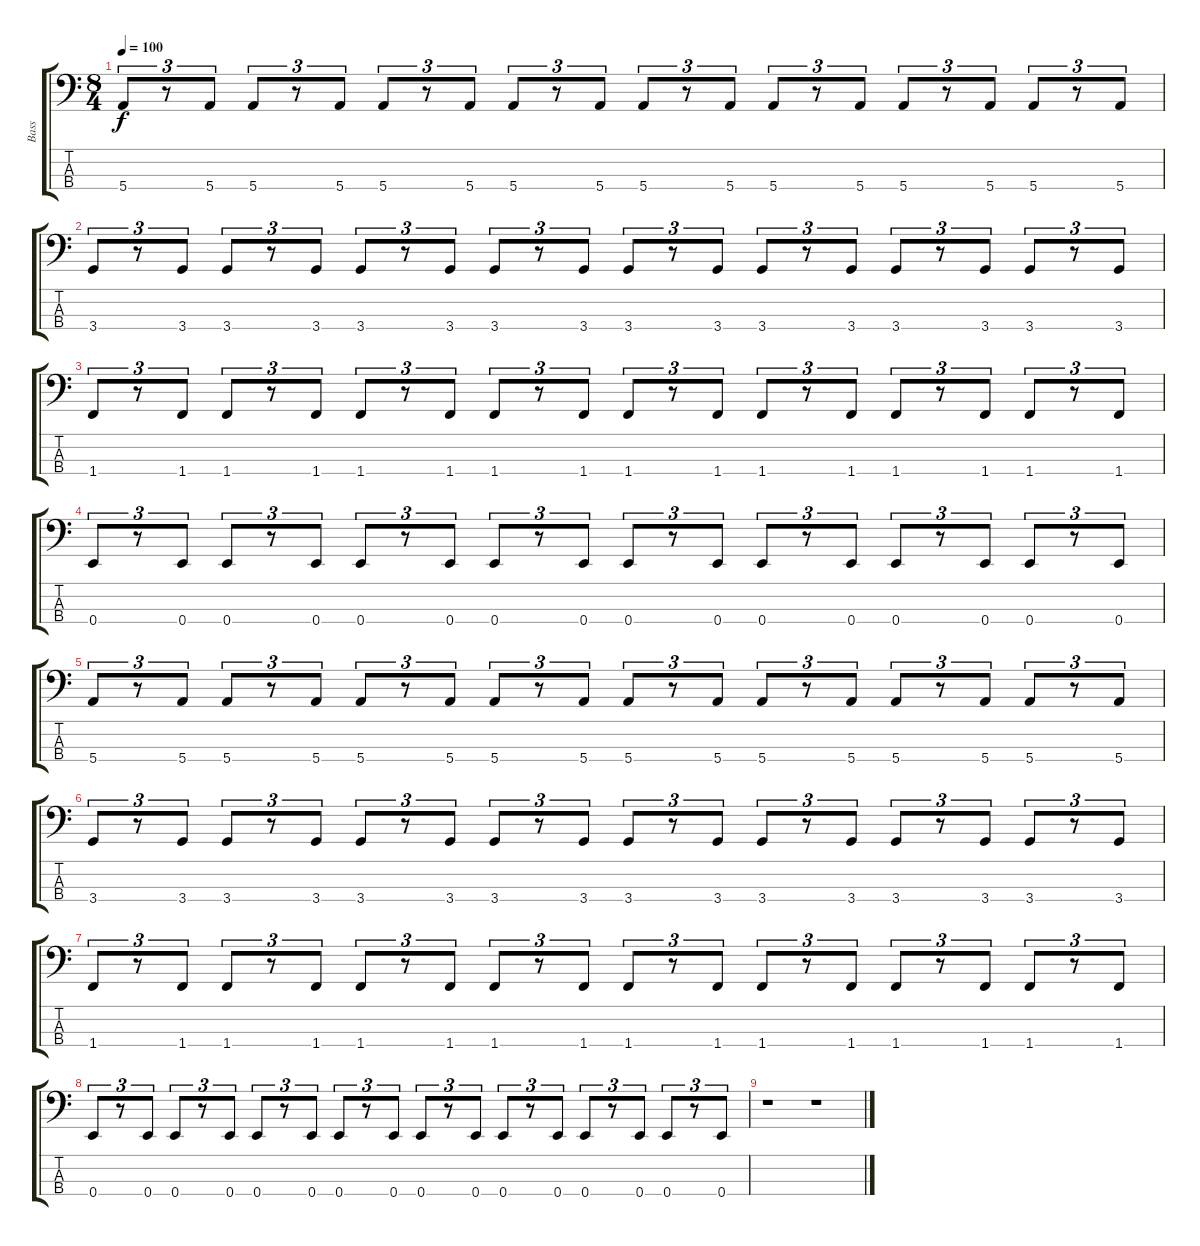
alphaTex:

\track ("Bass" "Bass") {instrument electricbassfinger}
\staff {score tabs}
\tuning (G2 D2 A1 E1) {hide}
\ts (8 4)
\tempo 100
\clef f4
\ks c
5.4.8{tu (3 2) dy f volume 12} r.8{tu (3 2)} 5.4.8{tu (3 2)} 5.4.8{tu (3 2)} r.8{tu (3 2)} 5.4.8{tu (3 2)} 5.4.8{tu (3 2)} r.8{tu (3 2)} 5.4.8{tu (3 2)} 5.4.8{tu (3 2)} r.8{tu (3 2)} 5.4.8{tu (3 2)} 5.4.8{tu (3 2)} r.8{tu (3 2)} 5.4.8{tu (3 2)} 5.4.8{tu (3 2)} r.8{tu (3 2)} 5.4.8{tu (3 2)} 5.4.8{tu (3 2)} r.8{tu (3 2)} 5.4.8{tu (3 2)} 5.4.8{tu (3 2)} r.8{tu (3 2)} 5.4.8{tu (3 2)} |
3.4.8{tu (3 2)} r.8{tu (3 2)} 3.4.8{tu (3 2)} 3.4.8{tu (3 2)} r.8{tu (3 2)} 3.4.8{tu (3 2)} 3.4.8{tu (3 2)} r.8{tu (3 2)} 3.4.8{tu (3 2)} 3.4.8{tu (3 2)} r.8{tu (3 2)} 3.4.8{tu (3 2)} 3.4.8{tu (3 2)} r.8{tu (3 2)} 3.4.8{tu (3 2)} 3.4.8{tu (3 2)} r.8{tu (3 2)} 3.4.8{tu (3 2)} 3.4.8{tu (3 2)} r.8{tu (3 2)} 3.4.8{tu (3 2)} 3.4.8{tu (3 2)} r.8{tu (3 2)} 3.4.8{tu (3 2)} |
1.4.8{tu (3 2) volume 8} r.8{tu (3 2)} 1.4.8{tu (3 2)} 1.4.8{tu (3 2)} r.8{tu (3 2)} 1.4.8{tu (3 2)} 1.4.8{tu (3 2)} r.8{tu (3 2)} 1.4.8{tu (3 2)} 1.4.8{tu (3 2)} r.8{tu (3 2)} 1.4.8{tu (3 2)} 1.4.8{tu (3 2)} r.8{tu (3 2)} 1.4.8{tu (3 2)} 1.4.8{tu (3 2)} r.8{tu (3 2)} 1.4.8{tu (3 2)} 1.4.8{tu (3 2)} r.8{tu (3 2)} 1.4.8{tu (3 2)} 1.4.8{tu (3 2)} r.8{tu (3 2)} 1.4.8{tu (3 2)} |
0.4.8{tu (3 2)} r.8{tu (3 2)} 0.4.8{tu (3 2)} 0.4.8{tu (3 2)} r.8{tu (3 2)} 0.4.8{tu (3 2)} 0.4.8{tu (3 2)} r.8{tu (3 2)} 0.4.8{tu (3 2)} 0.4.8{tu (3 2)} r.8{tu (3 2)} 0.4.8{tu (3 2)} 0.4.8{tu (3 2)} r.8{tu (3 2)} 0.4.8{tu (3 2)} 0.4.8{tu (3 2)} r.8{tu (3 2)} 0.4.8{tu (3 2)} 0.4.8{tu (3 2)} r.8{tu (3 2)} 0.4.8{tu (3 2)} 0.4.8{tu (3 2)} r.8{tu (3 2)} 0.4.8{tu (3 2)} |
5.4.8{tu (3 2) volume 6} r.8{tu (3 2)} 5.4.8{tu (3 2)} 5.4.8{tu (3 2)} r.8{tu (3 2)} 5.4.8{tu (3 2)} 5.4.8{tu (3 2)} r.8{tu (3 2)} 5.4.8{tu (3 2)} 5.4.8{tu (3 2)} r.8{tu (3 2)} 5.4.8{tu (3 2)} 5.4.8{tu (3 2)} r.8{tu (3 2)} 5.4.8{tu (3 2)} 5.4.8{tu (3 2)} r.8{tu (3 2)} 5.4.8{tu (3 2)} 5.4.8{tu (3 2)} r.8{tu (3 2)} 5.4.8{tu (3 2)} 5.4.8{tu (3 2)} r.8{tu (3 2)} 5.4.8{tu (3 2)} |
3.4.8{tu (3 2)} r.8{tu (3 2)} 3.4.8{tu (3 2)} 3.4.8{tu (3 2)} r.8{tu (3 2)} 3.4.8{tu (3 2)} 3.4.8{tu (3 2)} r.8{tu (3 2)} 3.4.8{tu (3 2)} 3.4.8{tu (3 2)} r.8{tu (3 2)} 3.4.8{tu (3 2)} 3.4.8{tu (3 2)} r.8{tu (3 2)} 3.4.8{tu (3 2)} 3.4.8{tu (3 2)} r.8{tu (3 2)} 3.4.8{tu (3 2)} 3.4.8{tu (3 2)} r.8{tu (3 2)} 3.4.8{tu (3 2)} 3.4.8{tu (3 2)} r.8{tu (3 2)} 3.4.8{tu (3 2)} |
1.4.8{tu (3 2)} r.8{tu (3 2)} 1.4.8{tu (3 2)} 1.4.8{tu (3 2)} r.8{tu (3 2)} 1.4.8{tu (3 2)} 1.4.8{tu (3 2)} r.8{tu (3 2)} 1.4.8{tu (3 2)} 1.4.8{tu (3 2)} r.8{tu (3 2)} 1.4.8{tu (3 2)} 1.4.8{tu (3 2)} r.8{tu (3 2)} 1.4.8{tu (3 2)} 1.4.8{tu (3 2)} r.8{tu (3 2)} 1.4.8{tu (3 2)} 1.4.8{tu (3 2)} r.8{tu (3 2)} 1.4.8{tu (3 2)} 1.4.8{tu (3 2)} r.8{tu (3 2)} 1.4.8{tu (3 2)} |
0.4.8{tu (3 2) volume 0} r.8{tu (3 2)} 0.4.8{tu (3 2)} 0.4.8{tu (3 2)} r.8{tu (3 2)} 0.4.8{tu (3 2)} 0.4.8{tu (3 2)} r.8{tu (3 2)} 0.4.8{tu (3 2)} 0.4.8{tu (3 2)} r.8{tu (3 2)} 0.4.8{tu (3 2)} 0.4.8{tu (3 2)} r.8{tu (3 2)} 0.4.8{tu (3 2)} 0.4.8{tu (3 2)} r.8{tu (3 2)} 0.4.8{tu (3 2)} 0.4.8{tu (3 2)} r.8{tu (3 2)} 0.4.8{tu (3 2)} 0.4.8{tu (3 2)} r.8{tu (3 2)} 0.4.8{tu (3 2)} |
r.1 r.1
